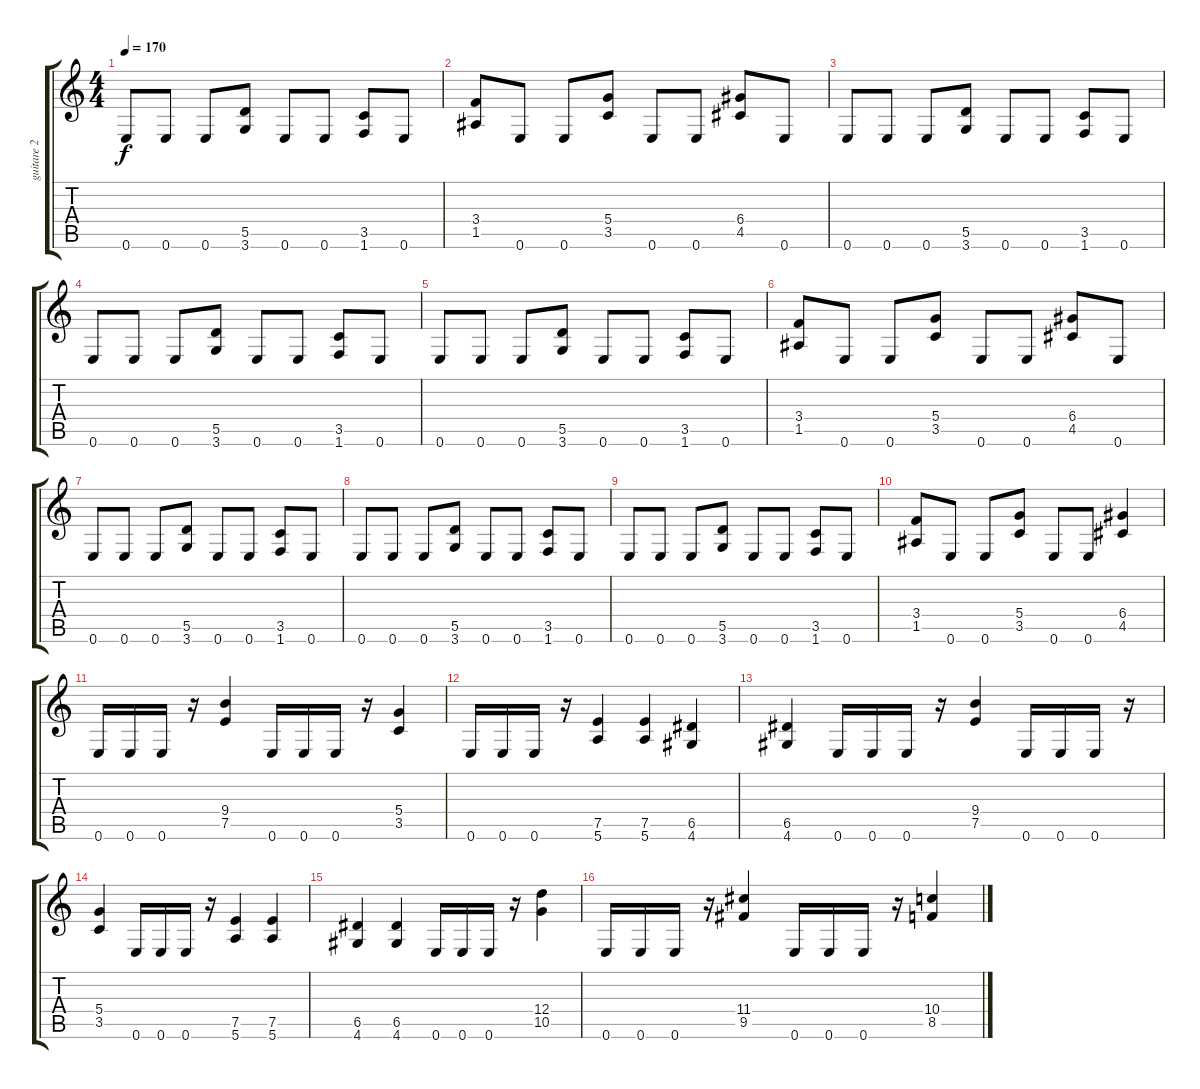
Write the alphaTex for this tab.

\track ("guitare 2" "guitare 2") {instrument distortionguitar}
\staff {score tabs}
\tuning (E4 B3 G3 D3 A2 E2) {hide}
\ts (4 4)
\tempo 170
\clef g2
\ks c
0.6.8{dy f} 0.6.8 0.6.8 (5.5 3.6).8 0.6.8 0.6.8 (3.5 1.6).8 0.6.8 |
(3.4 1.5).8 0.6.8 0.6.8 (5.4 3.5).8 0.6.8 0.6.8 (6.4 4.5).8 0.6.8 |
0.6.8 0.6.8 0.6.8 (5.5 3.6).8 0.6.8 0.6.8 (3.5 1.6).8 0.6.8 |
0.6.8 0.6.8 0.6.8 (5.5 3.6).8 0.6.8 0.6.8 (3.5 1.6).8 0.6.8 |
0.6.8 0.6.8 0.6.8 (5.5 3.6).8 0.6.8 0.6.8 (3.5 1.6).8 0.6.8 |
(3.4 1.5).8 0.6.8 0.6.8 (5.4 3.5).8 0.6.8 0.6.8 (6.4 4.5).8 0.6.8 |
0.6.8 0.6.8 0.6.8 (5.5 3.6).8 0.6.8 0.6.8 (3.5 1.6).8 0.6.8 |
0.6.8 0.6.8 0.6.8 (5.5 3.6).8 0.6.8 0.6.8 (3.5 1.6).8 0.6.8 |
0.6.8 0.6.8 0.6.8 (5.5 3.6).8 0.6.8 0.6.8 (3.5 1.6).8 0.6.8 |
(3.4 1.5).8 0.6.8 0.6.8 (5.4 3.5).8 0.6.8 0.6.8 (6.4 4.5).4 |
0.6.16 0.6.16 0.6.16 r.16 (9.4 7.5).4 0.6.16 0.6.16 0.6.16 r.16 (5.4 3.5).4 |
0.6.16 0.6.16 0.6.16 r.16 (7.5 5.6).4 (7.5 5.6).4 (6.5 4.6).4 |
(6.5 4.6).4 0.6.16 0.6.16 0.6.16 r.16 (9.4 7.5).4 0.6.16 0.6.16 0.6.16 r.16 |
(5.4 3.5).4 0.6.16 0.6.16 0.6.16 r.16 (7.5 5.6).4 (7.5 5.6).4 |
(6.5 4.6).4 (6.5 4.6).4 0.6.16 0.6.16 0.6.16 r.16 (12.4 10.5).4 |
0.6.16 0.6.16 0.6.16 r.16 (11.4 9.5).4 0.6.16 0.6.16 0.6.16 r.16 (10.4 8.5).4
